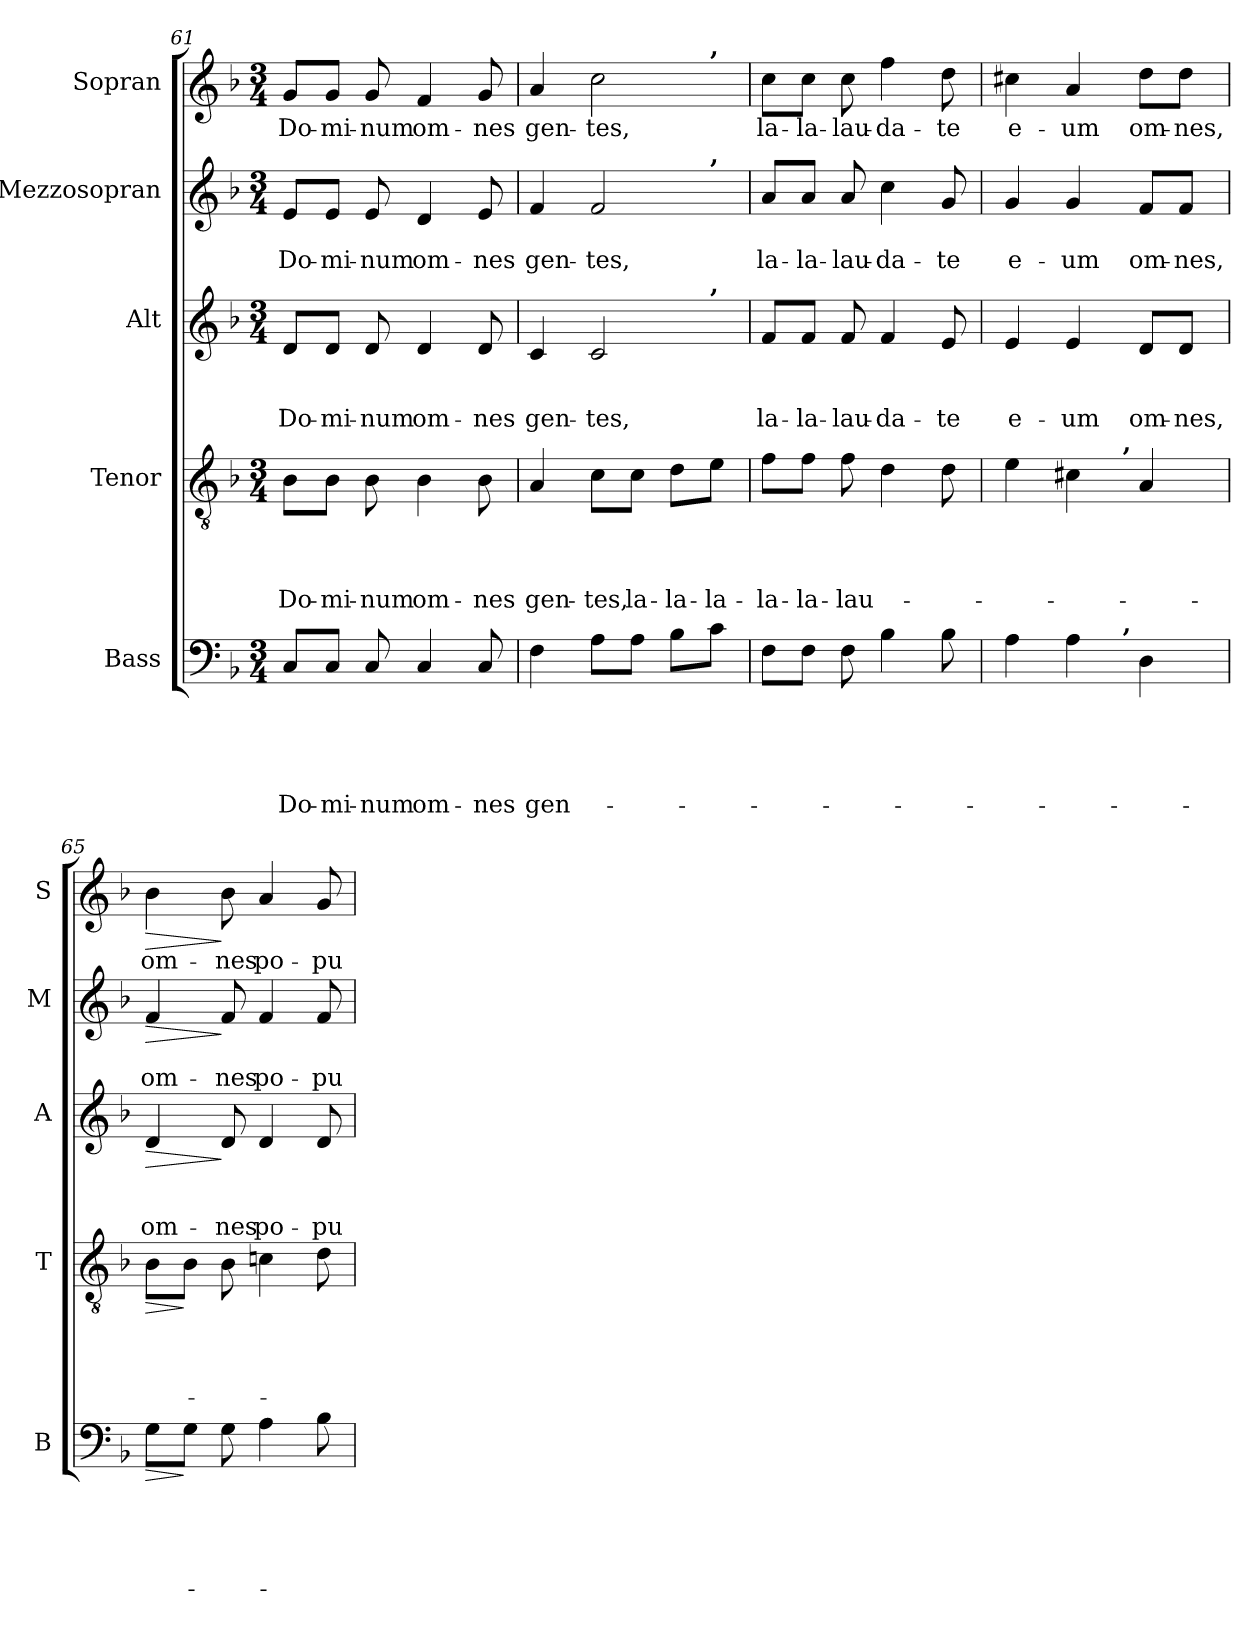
**kern	**text	**text	**text	**text	**text	**dynam	**kern	**text	**text	**text	**text	**dynam	**kern	**text	**text	**text	**dynam	**kern	**text	**text	**dynam	**kern	**text	**dynam
*part5	*part5	*part5	*part5	*part5	*part5	*part5	*part4	*part4	*part4	*part4	*part4	*part4	*part3	*part3	*part3	*part3	*part3	*part2	*part2	*part2	*part2	*part1	*part1	*part1
*staff5	*staff5	*staff5	*staff5	*staff5	*staff5	*staff5	*staff4	*staff4	*staff4	*staff4	*staff4	*staff4	*staff3	*staff3	*staff3	*staff3	*staff3	*staff2	*staff2	*staff2	*staff2	*staff1	*staff1	*staff1
*I"Bass	*	*	*	*	*	*	*I"Tenor	*	*	*	*	*	*I"Alt	*	*	*	*	*I"Mezzosopran	*	*	*	*I"Sopran	*	*
*I'B	*	*	*	*	*	*	*I'T	*	*	*	*	*	*I'A	*	*	*	*	*I'M	*	*	*	*I'S	*	*
*clefF4	*	*	*	*	*	*	*clefGv2	*	*	*	*	*	*clefG2	*	*	*	*	*clefG2	*	*	*	*clefG2	*	*
*k[b-]	*	*	*	*	*	*	*k[b-]	*	*	*	*	*	*k[b-]	*	*	*	*	*k[b-]	*	*	*	*k[b-]	*	*
*F:	*	*	*	*	*	*	*F:	*	*	*	*	*	*F:	*	*	*	*	*F:	*	*	*	*F:	*	*
*M3/4	*	*	*	*	*	*	*M3/4	*	*	*	*	*	*M3/4	*	*	*	*	*M3/4	*	*	*	*M3/4	*	*
=61	=61	=61	=61	=61	=61	=61	=61	=61	=61	=61	=61	=61	=61	=61	=61	=61	=61	=61	=61	=61	=61	=61	=61	=61
!	!	!	!	!	!LO:LY:b	!	!	!	!	!	!LO:LY:b	!	!	!	!	!LO:LY:b	!	!	!	!LO:LY:b	!	!	!LO:LY:b	!
8C/L	.	.	.	.	Do-	.	8B-\L	.	.	.	Do-	.	8d/L	.	.	Do-	.	8e/L	.	Do-	.	8g/L	Do-	.
!	!	!	!	!	!LO:LY:b	!	!	!	!	!	!LO:LY:b	!	!	!	!	!LO:LY:b	!	!	!	!LO:LY:b	!	!	!LO:LY:b	!
8C/J	.	.	.	.	-mi-	.	8B-\J	.	.	.	-mi-	.	8d/J	.	.	-mi-	.	8e/J	.	-mi-	.	8g/J	-mi-	.
!	!	!	!	!	!LO:LY:b	!	!	!	!	!	!LO:LY:b	!	!	!	!	!LO:LY:b	!	!	!	!LO:LY:b	!	!	!LO:LY:b	!
8C/	.	.	.	.	-num	.	8B-\	.	.	.	-num	.	8d/	.	.	-num	.	8e/	.	-num	.	8g/	-num	.
!	!	!	!	!	!LO:LY:b	!	!	!	!	!	!LO:LY:b	!	!	!	!	!LO:LY:b	!	!	!	!LO:LY:b	!	!	!LO:LY:b	!
4C/	.	.	.	.	om-	.	4B-\	.	.	.	om-	.	4d/	.	.	om-	.	4d/	.	om-	.	4f/	om-	.
!	!	!	!	!	!LO:LY:b	!	!	!	!	!	!LO:LY:b	!	!	!	!	!LO:LY:b	!	!	!	!LO:LY:b	!	!	!LO:LY:b	!
8C/	.	.	.	.	-nes	.	8B-\	.	.	.	-nes	.	8d/	.	.	-nes	.	8e/	.	-nes	.	8g/	-nes	.
=62	=62	=62	=62	=62	=62	=62	=62	=62	=62	=62	=62	=62	=62	=62	=62	=62	=62	=62	=62	=62	=62	=62	=62	=62
!	!	!	!	!	!LO:LY:b	!	!	!	!	!	!LO:LY:b	!	!	!	!	!LO:LY:b	!	!	!	!LO:LY:b	!	!	!LO:LY:b	!
*	*	*	*	*	*	*	*	*	*	*	*	*	*^	*	*	*	*	*^	*	*	*	*^	*	*
4F\	.	.	.	.	gen-	.	4A/	.	.	.	gen-	.	4c/	2ryy	.	.	gen-	.	4f/	2ryy	.	gen-	.	4a/	2ryy	gen-	.
!	!	!	!	!	!	!	!	!	!	!	!LO:LY:b	!	!	!	!	!	!LO:LY:b	!	!	!	!	!LO:LY:b	!	!	!	!LO:LY:b	!
8A\L	.	.	.	.	.	.	8c\L	.	.	.	-tes,	.	2c/	.	.	.	-tes,	.	2f/	.	.	-tes,	.	2cc\	.	-tes,	.
!	!	!	!	!	!	!	!	!	!	!	!LO:LY:b	!	!	!	!	!	!	!	!	!	!	!	!	!	!	!	!
8A\J	.	.	.	.	.	.	8c\J	.	.	.	la-	.	.	.	.	.	.	.	.	.	.	.	.	.	.	.	.
!	!	!	!	!	!	!	!	!	!	!	!LO:LY:b	!	!	!	!	!	!	!	!	!	!	!	!	!	!	!	!
8B-\L	.	.	.	.	.	.	8d\L	.	.	.	-la-	.	.	8ryy	.	.	.	.	.	8ryy	.	.	.	.	8ryy	.	.
!	!	!	!	!	!	!	!	!	!	!	!	!	!	!	!	!	!	!	!	!	!	!	!	!	!LO:TX:a:B:t=,	!	!
!	!	!	!	!	!	!	!	!	!	!	!	!	!	!	!	!	!	!	!	!LO:TX:a:B:t=,	!	!	!	!	!	!	!
!	!	!	!	!	!	!	!	!	!	!	!	!	!	!LO:TX:a:B:t=,	!	!	!	!	!	!	!	!	!	!	!	!	!
!	!	!	!	!	!	!	!	!	!	!	!LO:LY:b	!	!	!	!	!	!	!	!	!	!	!	!	!	!	!	!
8c\J	.	.	.	.	.	.	8e\J	.	.	.	-la-	.	.	8ryy	.	.	.	.	.	8ryy	.	.	.	.	8ryy	.	.
!!LO:PB:g=z
=63	=63	=63	=63	=63	=63	=63	=63	=63	=63	=63	=63	=63	=63	=63	=63	=63	=63	=63	=63	=63	=63	=63	=63	=63	=63	=63	=63
!	!	!	!	!	!	!	!	!	!	!	!LO:LY:b	!	!	!	!	!	!LO:LY:b	!	!	!	!	!LO:LY:b	!	!	!	!LO:LY:b	!
*	*	*	*	*	*	*	*	*	*	*	*	*	*v	*v	*	*	*	*	*	*	*	*	*	*v	*v	*	*
*	*	*	*	*	*	*	*	*	*	*	*	*	*	*	*	*	*	*v	*v	*	*	*	*	*	*
8F\L	.	.	.	.	.	.	8f\L	.	.	.	-la-	.	8f/L	.	.	la-	.	8a/L	.	la-	.	8cc\L	la-	.
!	!	!	!	!	!	!	!	!	!	!	!LO:LY:b	!	!	!	!	!LO:LY:b	!	!	!	!LO:LY:b	!	!	!LO:LY:b	!
8F\J	.	.	.	.	.	.	8f\J	.	.	.	-la-	.	8f/J	.	.	-la-	.	8a/J	.	-la-	.	8cc\J	-la-	.
!	!	!	!	!	!	!	!	!	!	!	!LO:LY:b	!	!	!	!	!LO:LY:b	!	!	!	!LO:LY:b	!	!	!LO:LY:b	!
8F\	.	.	.	.	.	.	8f\	.	.	.	-lau-	.	8f/	.	.	-lau-	.	8a/	.	-lau-	.	8cc\	-lau-	.
!	!	!	!	!	!	!	!	!	!	!	!	!	!	!	!	!LO:LY:b	!	!	!	!LO:LY:b	!	!	!LO:LY:b	!
4B-\	.	.	.	.	.	.	4d\	.	.	.	.	.	4f/	.	.	-da-	.	4cc\	.	-da-	.	4ff\	-da-	.
!	!	!	!	!	!	!	!	!	!	!	!	!	!	!	!	!LO:LY:b	!	!	!	!LO:LY:b	!	!	!LO:LY:b	!
8B-\	.	.	.	.	.	.	8d\	.	.	.	.	.	8e/	.	.	-te	.	8g/	.	-te	.	8dd\	-te	.
=64	=64	=64	=64	=64	=64	=64	=64	=64	=64	=64	=64	=64	=64	=64	=64	=64	=64	=64	=64	=64	=64	=64	=64	=64
!	!	!	!	!	!	!	!	!	!	!	!	!	!	!	!	!LO:LY:b	!	!	!	!LO:LY:b	!	!	!LO:LY:b	!
*^	*	*	*	*	*	*	*^	*	*	*	*	*	*	*	*	*	*	*	*	*	*	*	*	*
4A\	4...ryy	.	.	.	.	.	.	4e\	4...ryy	.	.	.	.	.	4e/	.	.	e-	.	4g/	.	e-	.	4cc#X\	e-	.
!	!	!	!	!	!	!	!	!	!	!	!	!	!	!	!	!	!	!LO:LY:b	!	!	!	!LO:LY:b	!	!	!LO:LY:b	!
4A\	.	.	.	.	.	.	.	4c#X\	.	.	.	.	.	.	4e/	.	.	-um	.	4g/	.	-um	.	4a/	-um	.
!	!	!	!	!	!	!	!	!	!LO:TX:a:B:t=,	!	!	!	!	!	!	!	!	!	!	!	!	!	!	!	!	!
!	!LO:TX:a:B:t=,	!	!	!	!	!	!	!	!	!	!	!	!	!	!	!	!	!	!	!	!	!	!	!	!	!
.	4ryy	.	.	.	.	.	.	.	4ryy	.	.	.	.	.	.	.	.	.	.	.	.	.	.	.	.	.
!	!	!	!	!	!	!	!	!	!	!	!	!	!	!	!	!	!	!LO:LY:b	!	!	!	!LO:LY:b	!	!	!LO:LY:b	!
4D\	.	.	.	.	.	.	.	4A/	.	.	.	.	.	.	8d/L	.	.	om-	.	8f/L	.	om-	.	8dd\L	om-	.
!	!	!	!	!	!	!	!	!	!	!	!	!	!	!	!	!	!	!LO:LY:b	!	!	!	!LO:LY:b	!	!	!LO:LY:b	!
.	.	.	.	.	.	.	.	.	.	.	.	.	.	.	8d/J	.	.	-nes,	.	8f/J	.	-nes,	.	8dd\J	-nes,	.
.	32ryy	.	.	.	.	.	.	.	32ryy	.	.	.	.	.	.	.	.	.	.	.	.	.	.	.	.	.
=65	=65	=65	=65	=65	=65	=65	=65	=65	=65	=65	=65	=65	=65	=65	=65	=65	=65	=65	=65	=65	=65	=65	=65	=65	=65	=65
!	!	!	!	!	!	!	!LO:HP:b	!	!	!	!	!	!	!LO:HP:b	!	!	!	!LO:LY:b	!LO:HP:b	!	!	!LO:LY:b	!LO:HP:b	!	!LO:LY:b	!LO:HP:b
*v	*v	*	*	*	*	*	*	*	*	*	*	*	*	*	*	*	*	*	*	*	*	*	*	*	*	*
*	*	*	*	*	*	*	*v	*v	*	*	*	*	*	*	*	*	*	*	*	*	*	*	*	*	*
8G\L	.	.	.	.	.	>	8B-\L	.	.	.	.	>	4d/	.	.	om-	>	4f/	.	om-	>	4b-\	om-	>
8G\J	.	.	.	.	.	]	8B-\J	.	.	.	.	]	.	.	.	.	.	.	.	.	.	.	.	.
!	!	!	!	!	!	!	!	!	!	!	!	!	!	!	!	!LO:LY:b	!	!	!	!LO:LY:b	!	!	!LO:LY:b	!
8G\	.	.	.	.	.	.	8B-\	.	.	.	.	.	8d/	.	.	-nes	]	8f/	.	-nes	]	8b-\	-nes	]
!	!	!	!	!	!	!	!	!	!	!	!	!	!	!	!	!LO:LY:b	!	!	!	!LO:LY:b	!	!	!LO:LY:b	!
4A\	.	.	.	.	.	.	4cn\	.	.	.	.	.	4d/	.	.	po-	.	4f/	.	po-	.	4a/	po-	.
!	!	!	!	!	!	!	!	!	!	!	!	!	!	!	!	!LO:LY:b	!	!	!	!LO:LY:b	!	!	!LO:LY:b	!
8B-\	.	.	.	.	.	.	8d\	.	.	.	.	.	8d/	.	.	-pu-	.	8f/	.	-pu-	.	8g/	-pu-	.
=	=	=	=	=	=	=	=	=	=	=	=	=	=	=	=	=	=	=	=	=	=	=	=	=
*-	*-	*-	*-	*-	*-	*-	*-	*-	*-	*-	*-	*-	*-	*-	*-	*-	*-	*-	*-	*-	*-	*-	*-	*-
